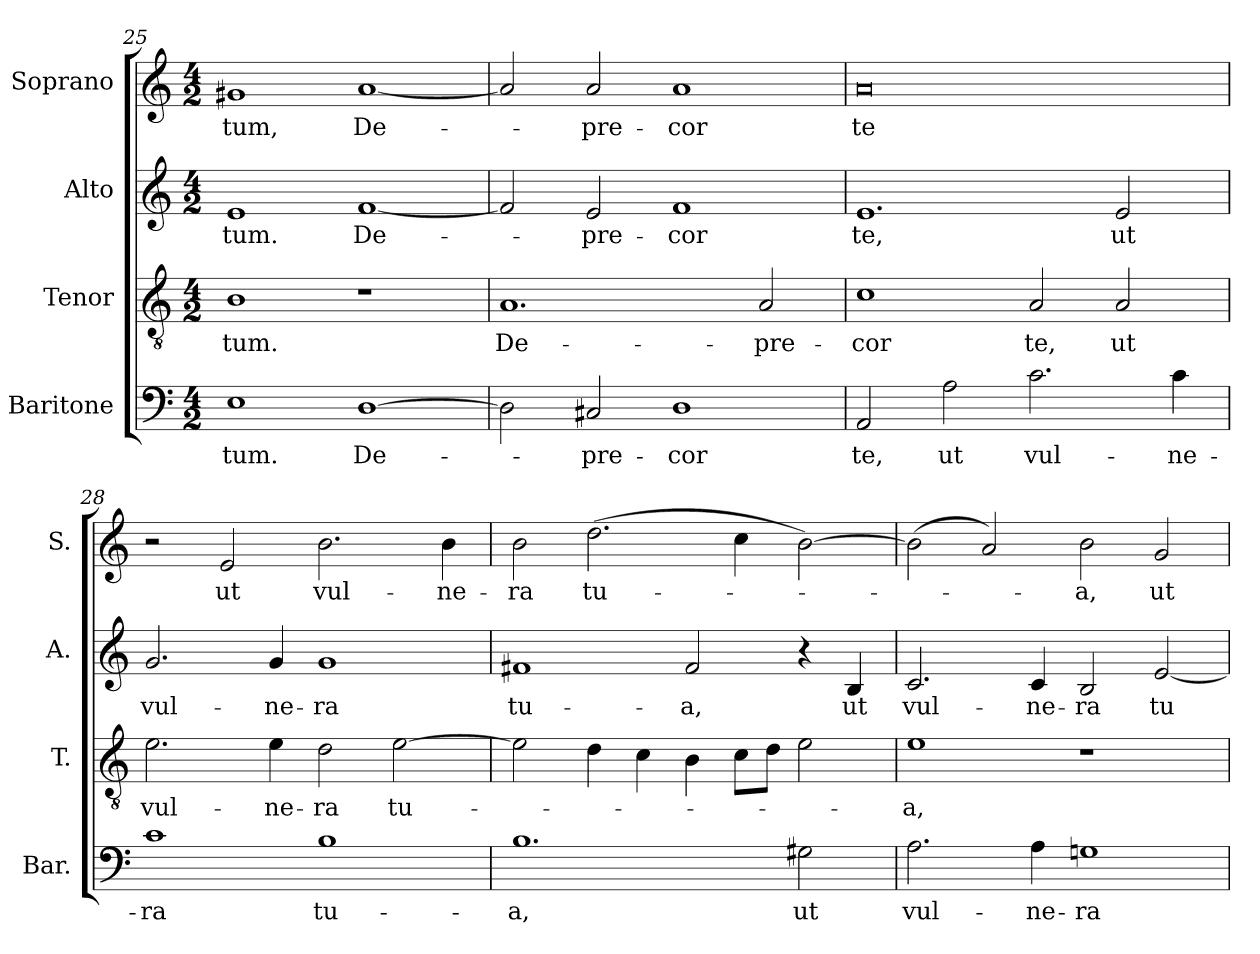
**kern	**text	**kern	**text	**kern	**text	**kern	**text
*part4	*part4	*part3	*part3	*part2	*part2	*part1	*part1
*staff4	*staff4	*staff3	*staff3	*staff2	*staff2	*staff1	*staff1
*I"Baritone	*	*I"Tenor	*	*I"Alto	*	*I"Soprano	*
*I'Bar.	*	*I'T.	*	*I'A.	*	*I'S.	*
!!LO:PB:g=z
*clefF4	*	*clefGv2	*	*clefG2	*	*clefG2	*
*	*	*ITrd7c12	*	*	*	*	*
*k[]	*	*k[]	*	*k[]	*	*k[]	*
*C:	*	*C:	*	*C:	*	*C:	*
*M4/2	*	*M4/2	*	*M4/2	*	*M4/2	*
=25	=25	=25	=25	=25	=25	=25	=25
!	!LO:LY:b:color=#000000	!	!	!	!	!	!
!	!	!	!LO:LY:b:color=#000000	!	!	!	!
!	!	!	!	!	!LO:LY:b:color=#000000	!	!
!	!	!	!	!	!	!	!LO:LY:b:color=#000000
1Ei	-tum.	1BBi	-tum.	1ei	-tum.	1g#Xi	-tum,
!	!LO:LY:b:color=#000000	!	!	!	!	!	!
!	!	!	!	!	!LO:LY:b:color=#000000	!	!
!	!	!	!	!	!	!	!LO:LY:b:color=#000000
[1Di	De-	1r	.	[1fi	De-	[1ai	De-
=26	=26	=26	=26	=26	=26	=26	=26
!	!	!	!LO:LY:b:color=#000000	!	!	!	!
2Di\]	.	1.AAi	De-	2fi/]	.	2ai/]	.
!	!LO:LY:b:color=#000000	!	!	!	!	!	!
!	!	!	!	!	!LO:LY:b:color=#000000	!	!
!	!	!	!	!	!	!	!LO:LY:b:color=#000000
2C#Xi/	-pre-	.	.	2ei/	-pre-	2ai/	-pre-
!	!LO:LY:b:color=#000000	!	!	!	!	!	!
!	!	!	!	!	!LO:LY:b:color=#000000	!	!
!	!	!	!	!	!	!	!LO:LY:b:color=#000000
1Di	-cor	.	.	1fi	-cor	1ai	-cor
!	!	!	!LO:LY:b:color=#000000	!	!	!	!
.	.	2AAi/	-pre-	.	.	.	.
=27	=27	=27	=27	=27	=27	=27	=27
!	!LO:LY:b:color=#000000	!	!	!	!	!	!
!	!	!	!LO:LY:b:color=#000000	!	!	!	!
!	!	!	!	!	!LO:LY:b:color=#000000	!	!
!	!	!	!	!	!	!	!LO:LY:b:color=#000000
2AAi/	te,	1Ci	-cor	1.ei	te,	0ai	te
!	!LO:LY:b:color=#000000	!	!	!	!	!	!
2Ai\	ut	.	.	.	.	.	.
!	!LO:LY:b:color=#000000	!	!	!	!	!	!
!	!	!	!LO:LY:b:color=#000000	!	!	!	!
2.ci\	vul-	2AAi/	te,	.	.	.	.
!	!	!	!LO:LY:b:color=#000000	!	!	!	!
!	!	!	!	!	!LO:LY:b:color=#000000	!	!
.	.	2AAi/	ut	2ei/	ut	.	.
!	!LO:LY:b:color=#000000	!	!	!	!	!	!
4ci\	-ne-	.	.	.	.	.	.
=28	=28	=28	=28	=28	=28	=28	=28
!	!LO:LY:b:color=#000000	!	!	!	!	!	!
!	!	!	!LO:LY:b:color=#000000	!	!	!	!
!	!	!	!	!	!LO:LY:b:color=#000000	!	!
1ci	-ra	2.Ei\	vul-	2.gi/	vul-	2r	.
!	!	!	!	!	!	!	!LO:LY:b:color=#000000
.	.	.	.	.	.	2ei/	ut
!	!	!	!LO:LY:b:color=#000000	!	!	!	!
!	!	!	!	!	!LO:LY:b:color=#000000	!	!
.	.	4Ei\	-ne-	4gi/	-ne-	.	.
!	!LO:LY:b:color=#000000	!	!	!	!	!	!
!	!	!	!LO:LY:b:color=#000000	!	!	!	!
!	!	!	!	!	!LO:LY:b:color=#000000	!	!
!	!	!	!	!	!	!	!LO:LY:b:color=#000000
1Bi	tu-	2Di\	-ra	1gi	-ra	2.bi\	vul-
!	!	!	!LO:LY:b:color=#000000	!	!	!	!
.	.	[2Ei\	tu-	.	.	.	.
!	!	!	!	!	!	!	!LO:LY:b:color=#000000
.	.	.	.	.	.	4bi\	-ne-
=29	=29	=29	=29	=29	=29	=29	=29
!	!LO:LY:b:color=#000000	!	!	!	!	!	!
!	!	!	!	!	!LO:LY:b:color=#000000	!	!
!	!	!	!	!	!	!	!LO:LY:b:color=#000000
1.Bi	-a,	2Ei\]	.	1f#Xi	tu-	2bi\	-ra
!	!	!	!	!	!	!	!LO:LY:b:color=#000000
.	.	4Di\	.	.	.	(2.ddi\	tu-
.	.	4Ci\	.	.	.	.	.
!	!	!	!	!	!LO:LY:b:color=#000000	!	!
.	.	4BBi\	.	2f#i/	-a,	.	.
.	.	8Ci\L	.	.	.	4cci\	.
.	.	8Di\J	.	.	.	.	.
!	!LO:LY:b:color=#000000	!	!	!	!	!	!
2G#Xi\	ut	2Ei\	.	4r	.	[2bi\)	.
!	!	!	!	!	!LO:LY:b:color=#000000	!	!
.	.	.	.	4Bi/	ut	.	.
=30	=30	=30	=30	=30	=30	=30	=30
!	!LO:LY:b:color=#000000	!	!	!	!	!	!
!	!	!	!LO:LY:b:color=#000000	!	!	!	!
!	!	!	!	!	!LO:LY:b:color=#000000	!	!
2.Ai\	vul-	1Ei	-a,	2.ci/	vul-	(2bi\]	.
.	.	.	.	.	.	2ai/)	.
!	!LO:LY:b:color=#000000	!	!	!	!	!	!
!	!	!	!	!	!LO:LY:b:color=#000000	!	!
4Ai\	-ne-	.	.	4ci/	-ne-	.	.
!	!LO:LY:b:color=#000000	!	!	!	!	!	!
!	!	!	!	!	!LO:LY:b:color=#000000	!	!
!	!	!	!	!	!	!	!LO:LY:b:color=#000000
1Gni	-ra	1r	.	2Bi/	-ra	2bi\	-a,
!	!	!	!	!	!LO:LY:b:color=#000000	!	!
!	!	!	!	!	!	!	!LO:LY:b:color=#000000
.	.	.	.	[2ei/	tu-	2gi/	ut
=	=	=	=	=	=	=	=
*-	*-	*-	*-	*-	*-	*-	*-
